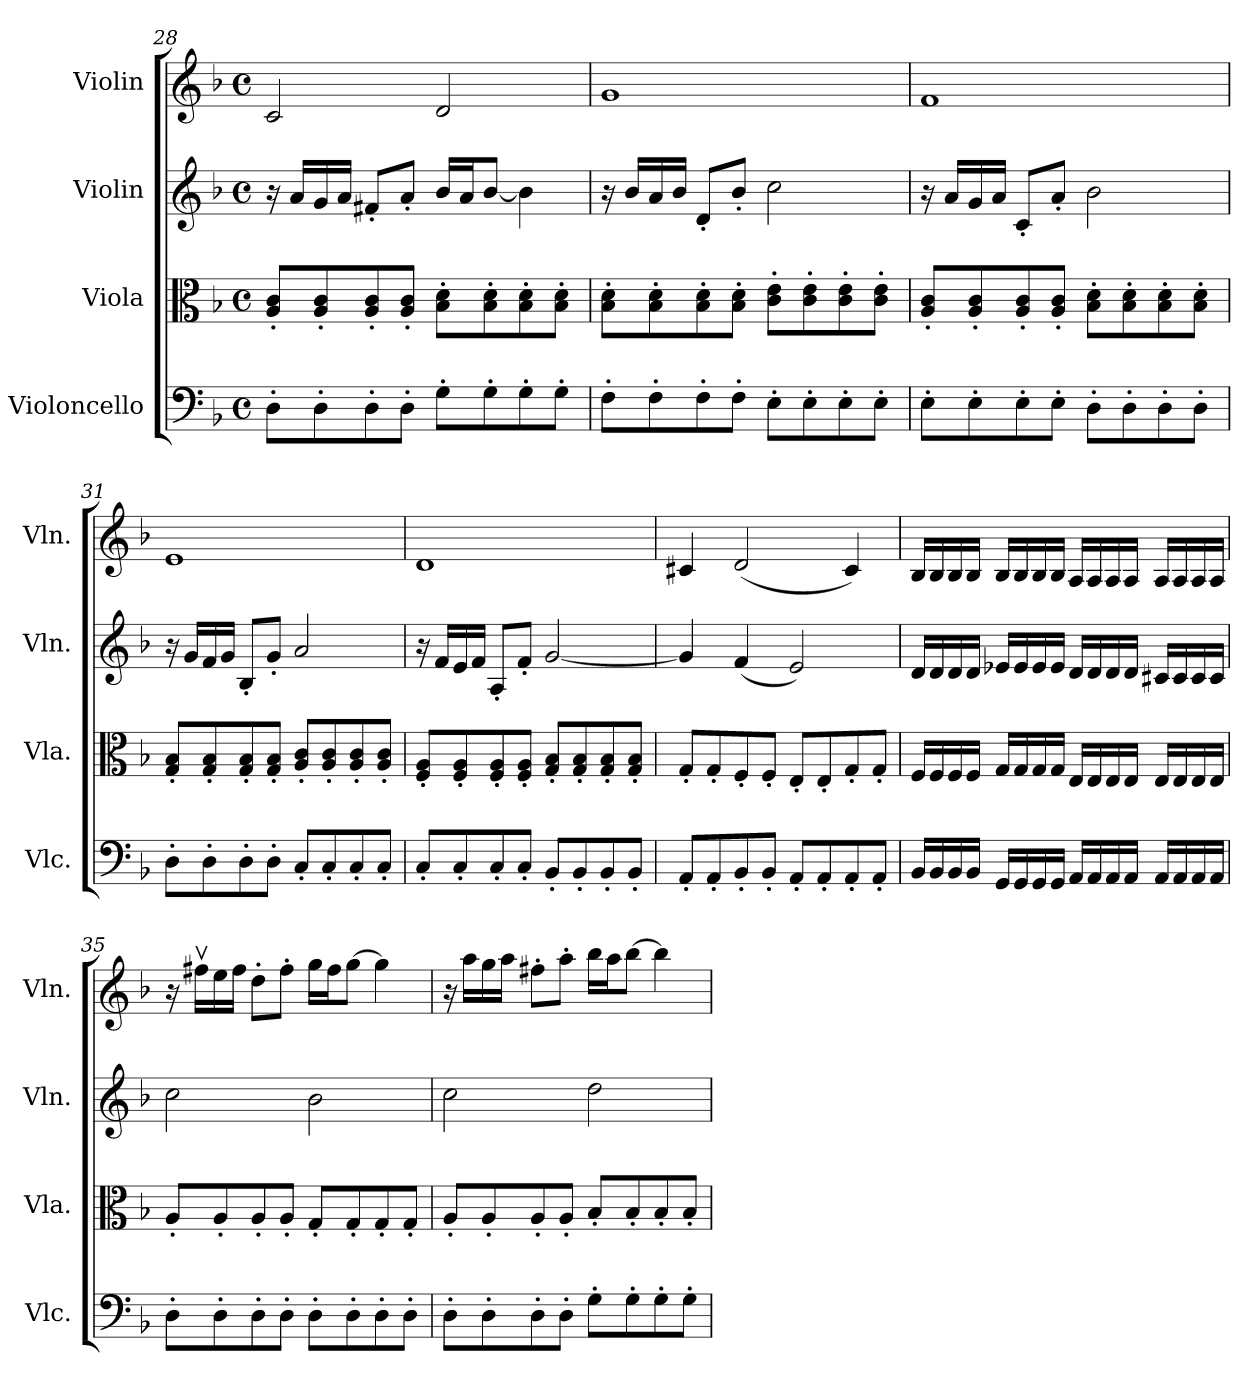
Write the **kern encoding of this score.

**kern	**kern	**kern	**kern
*part4	*part3	*part2	*part1
*staff4	*staff3	*staff2	*staff1
*I"Violoncello	*I"Viola	*I"Violin	*I"Violin
*I'Vlc.	*I'Vla.	*I'Vln.	*I'Vln.
*clefF4	*clefC3	*clefG2	*clefG2
*k[b-]	*k[b-]	*k[b-]	*k[b-]
*M4/4	*M4/4	*M4/4	*M4/4
*met(c)	*met(c)	*met(c)	*met(c)
=28	=28	=28	=28
8D'\L	8A/' 8c/'L	16r	2c/
.	.	16a/LL	.
8D'\	8A/' 8c/'	16g/	.
.	.	16a/JJ	.
8D'\	8A/' 8c/'	8f#X'/L	.
8D'\J	8A/' 8c/'J	8a'/J	.
8G'\L	8B-\' 8d\'L	16b-/LL	2d/
.	.	16a/J	.
8G'\	8B-\' 8d\'	[8b-/J	.
8G'\	8B-\' 8d\'	4b-\]	.
8G'\J	8B-\' 8d\'J	.	.
=29	=29	=29	=29
8F'\L	8B-\' 8d\'L	16r	1g
.	.	16b-/LL	.
8F'\	8B-\' 8d\'	16a/	.
.	.	16b-/JJ	.
8F'\	8B-\' 8d\'	8d'/L	.
8F'\J	8B-\' 8d\'J	8b-'/J	.
8E'\L	8c\' 8e\'L	2cc\	.
8E'\	8c\' 8e\'	.	.
8E'\	8c\' 8e\'	.	.
8E'\J	8c\' 8e\'J	.	.
!!LO:LB:g=z
=30	=30	=30	=30
8E'\L	8A/' 8c/'L	16r	1f
.	.	16a/LL	.
8E'\	8A/' 8c/'	16g/	.
.	.	16a/JJ	.
8E'\	8A/' 8c/'	8c'/L	.
8E'\J	8A/' 8c/'J	8a'/J	.
8D'\L	8B-\' 8d\'L	2b-\	.
8D'\	8B-\' 8d\'	.	.
8D'\	8B-\' 8d\'	.	.
8D'\J	8B-\' 8d\'J	.	.
=31	=31	=31	=31
8D'\L	8G/' 8B-/'L	16r	1e
.	.	16g/LL	.
8D'\	8G/' 8B-/'	16f/	.
.	.	16g/JJ	.
8D'\	8G/' 8B-/'	8B-'/L	.
8D'\J	8G/' 8B-/'J	8g'/J	.
8C'/L	8A/' 8c/'L	2a/	.
8C'/	8A/' 8c/'	.	.
8C'/	8A/' 8c/'	.	.
8C'/J	8A/' 8c/'J	.	.
=32	=32	=32	=32
8C'/L	8F/' 8A/'L	16r	1d
.	.	16f/LL	.
8C'/	8F/' 8A/'	16e/	.
.	.	16f/JJ	.
8C'/	8F/' 8A/'	8A'/L	.
8C'/J	8F/' 8A/'J	8f'/J	.
8BB-'/L	8G/' 8B-/'L	[2g/	.
8BB-'/	8G/' 8B-/'	.	.
8BB-'/	8G/' 8B-/'	.	.
8BB-'/J	8G/' 8B-/'J	.	.
=33	=33	=33	=33
8AA'/L	8G'/L	4g/]	4c#X/
8AA'/	8G'/	.	.
8BB-'/	8F'/	(4f/	(2d/
8BB-'/J	8F'/J	.	.
8AA'/L	8E'/L	2e/)	.
8AA'/	8E'/	.	.
8AA'/	8G'/	.	4c#/)
8AA'/J	8G'/J	.	.
!!LO:LB:g=z
=34	=34	=34	=34
16BB-/LL	16F/LL	16d/LL	16B-/LL
16BB-/	16F/	16d/	16B-/
16BB-/	16F/	16d/	16B-/
16BB-/JJ	16F/JJ	16d/JJ	16B-/JJ
16GG/LL	16G/LL	16e-X/LL	16B-/LL
16GG/	16G/	16e-/	16B-/
16GG/	16G/	16e-/	16B-/
16GG/JJ	16G/JJ	16e-/JJ	16B-/JJ
16AA/LL	16E/LL	16d/LL	16A/LL
16AA/	16E/	16d/	16A/
16AA/	16E/	16d/	16A/
16AA/JJ	16E/JJ	16d/JJ	16A/JJ
16AA/LL	16E/LL	16c#X/LL	16A/LL
16AA/	16E/	16c#/	16A/
16AA/	16E/	16c#/	16A/
16AA/JJ	16E/JJ	16c#/JJ	16A/JJ
=35	=35	=35	=35
8D'\L	8A'/L	2cc\	16r
.	.	.	16ff#Xv\LL
8D'\	8A'/	.	16ee\
.	.	.	16ff#\JJ
8D'\	8A'/	.	8dd'\L
8D'\J	8A'/J	.	8ff#'\J
8D'\L	8G'/L	2b-\	16gg\LL
.	.	.	16ff#\J
8D'\	8G'/	.	[8gg\J
8D'\	8G'/	.	4gg\]
8D'\J	8G'/J	.	.
=36	=36	=36	=36
8D'\L	8A'/L	2cc\	16r
.	.	.	16aa\LL
8D'\	8A'/	.	16gg\
.	.	.	16aa\JJ
8D'\	8A'/	.	8ff#X'\L
8D'\J	8A'/J	.	8aa'\J
8G'\L	8B-'/L	2dd\	16bb-\LL
.	.	.	16aa\J
8G'\	8B-'/	.	[8bb-\J
8G'\	8B-'/	.	4bb-\]
8G'\J	8B-'/J	.	.
=	=	=	=
*-	*-	*-	*-
